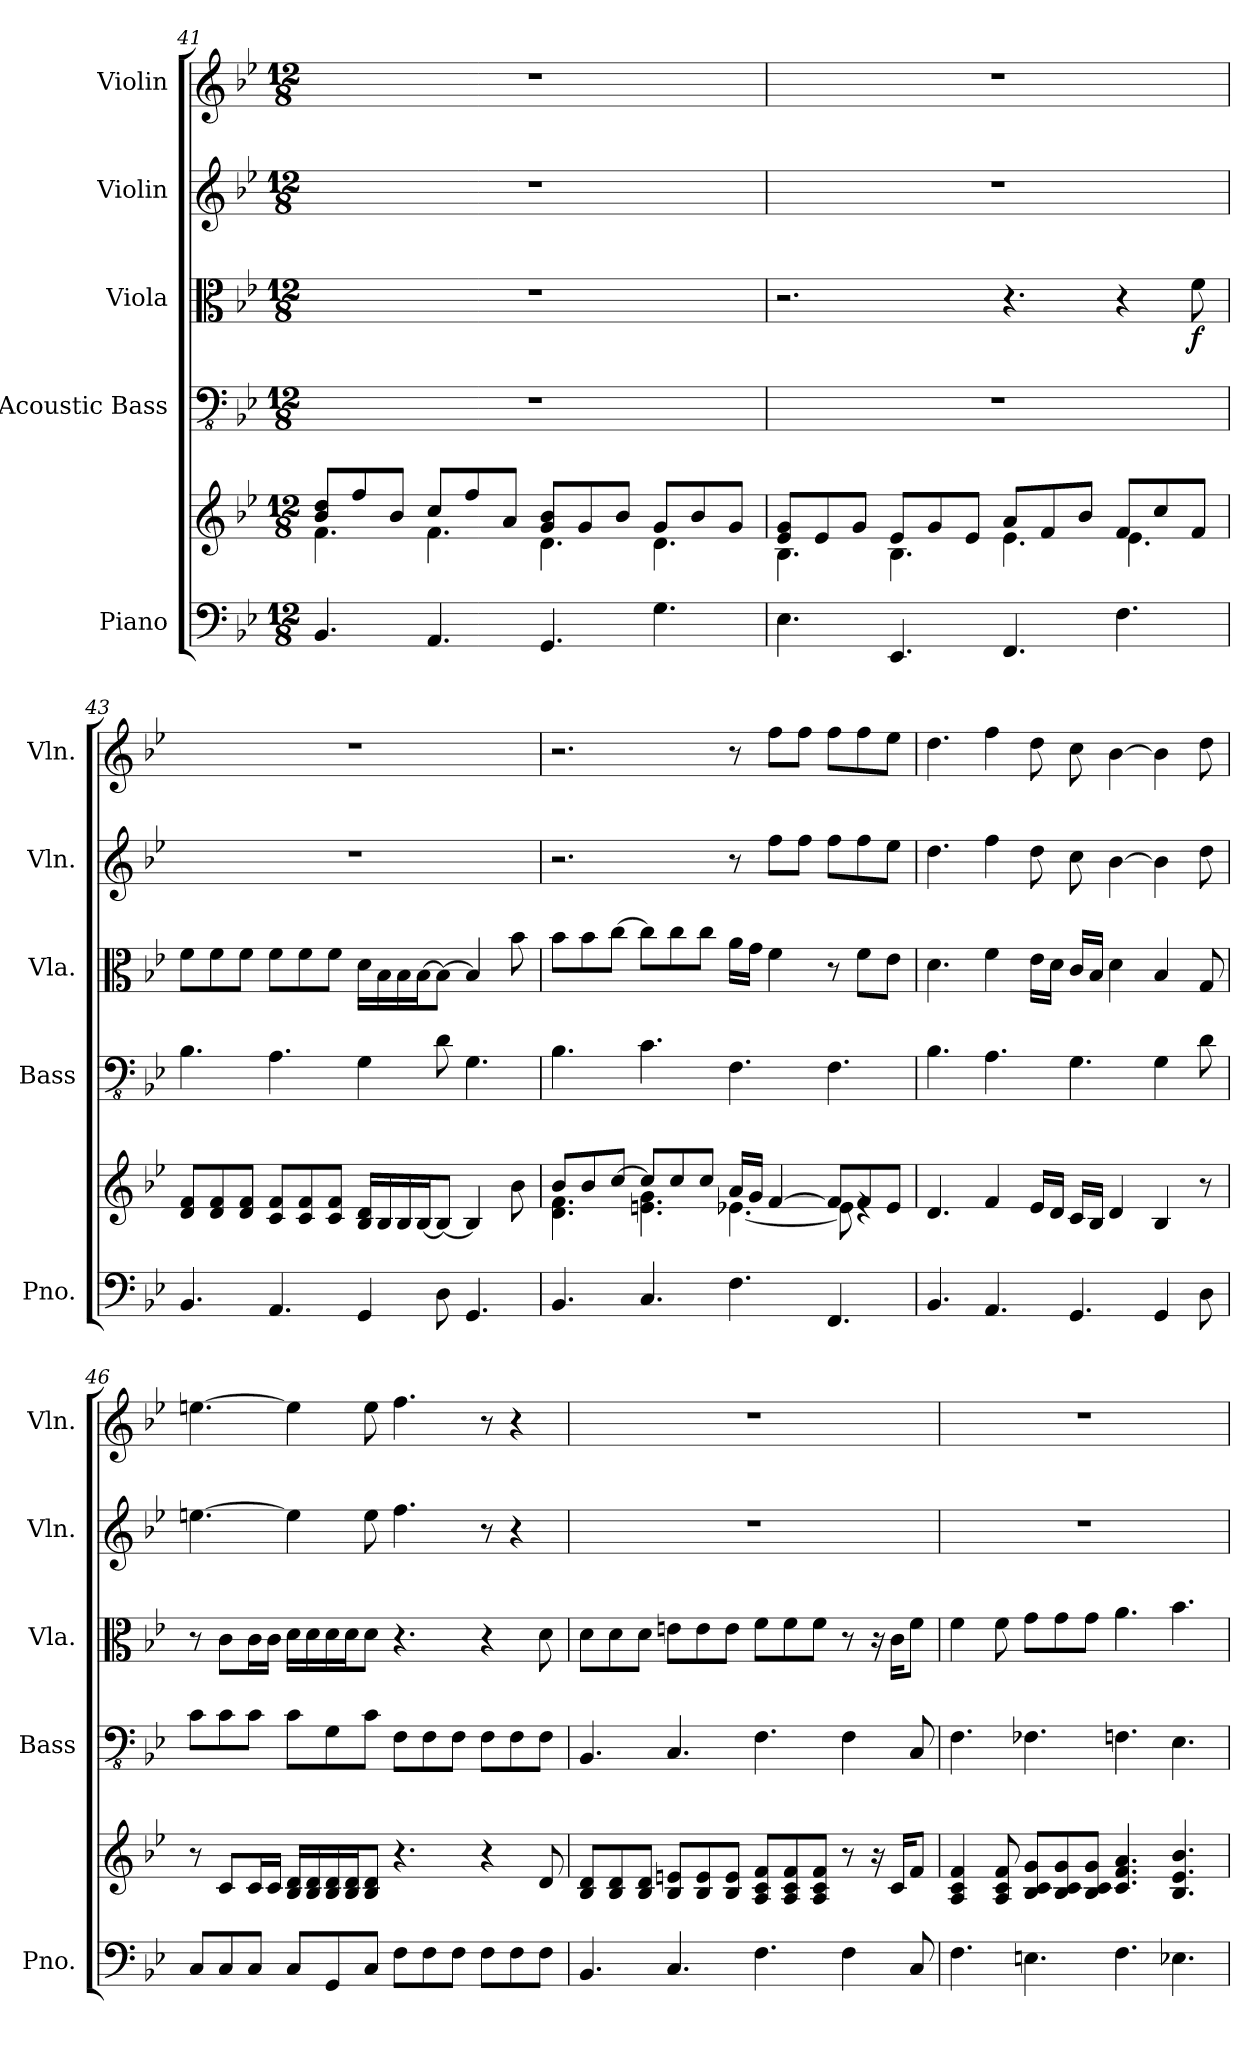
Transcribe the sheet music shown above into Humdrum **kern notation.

**kern	**kern	**kern	**kern	**dynam	**kern	**kern
*part5	*part5	*part4	*part3	*part3	*part2	*part1
*staff6	*staff5	*staff4	*staff3	*staff3	*staff2	*staff1
*I"Piano	*	*I"Acoustic Bass	*I"Viola	*	*I"Violin	*I"Violin
*I'Pno.	*	*I'Bass	*I'Vla.	*	*I'Vln.	*I'Vln.
*clefF4	*clefG2	*clefFv4	*clefC3	*	*clefG2	*clefG2
*k[b-e-]	*k[b-e-]	*k[b-e-]	*k[b-e-]	*	*k[b-e-]	*k[b-e-]
*M12/8	*M12/8	*M12/8	*M12/8	*	*M12/8	*M12/8
=41	=41	=41	=41	=41	=41	=41
*	*^	*	*	*	*	*
4.BB-/	8b-/ 8dd/L	4.f\	1.r	1.r	.	1.r	1.r
.	8ff/	.	.	.	.	.	.
.	8b-/J	.	.	.	.	.	.
4.AA/	8cc/L	4.f\	.	.	.	.	.
.	8ff/	.	.	.	.	.	.
.	8a/J	.	.	.	.	.	.
4.GG/	8g/ 8b-/L	4.d\	.	.	.	.	.
.	8g/	.	.	.	.	.	.
.	8b-/J	.	.	.	.	.	.
4.G\	8g/L	4.d\	.	.	.	.	.
.	8b-/	.	.	.	.	.	.
.	8g/J	.	.	.	.	.	.
=42	=42	=42	=42	=42	=42	=42	=42
4.E-\	8e-/ 8g/L	4.B-\	1.r	2.r	.	1.r	1.r
.	8e-/	.	.	.	.	.	.
.	8g/J	.	.	.	.	.	.
4.EE-/	8e-/L	4.B-\	.	.	.	.	.
.	8g/	.	.	.	.	.	.
.	8e-/J	.	.	.	.	.	.
4.FF/	8a/L	4.e-\	.	4.r	.	.	.
.	8f/	.	.	.	.	.	.
.	8b-/J	.	.	.	.	.	.
4.F\	8f/L	4.e-\	.	4r	.	.	.
.	8cc/	.	.	.	.	.	.
!	!	!	!	!	!LO:DY:b	!	!
.	8f/J	.	.	8f\	f	.	.
*	*v	*v	*	*	*	*	*
=43	=43	=43	=43	=43	=43	=43
4.BB-/	8d/ 8f/L	4.BB-\	8f\L	.	1.r	1.r
.	8d/ 8f/	.	8f\	.	.	.
.	8d/ 8f/J	.	8f\J	.	.	.
4.AA/	8c/ 8f/L	4.AA\	8f\L	.	.	.
.	8c/ 8f/	.	8f\	.	.	.
.	8c/ 8f/J	.	8f\J	.	.	.
4GG/	16B-/ 16d/LL	4GG\	16d\LL	.	.	.
.	16B-/	.	16B-\	.	.	.
.	16B-/	.	16B-\	.	.	.
.	[16B-/J	.	[16B-\J	.	.	.
8D\	8B-/J_	8D\	8B-\J_	.	.	.
4.GG/	4B-/]	4.GG\	4B-/]	.	.	.
.	8b-\	.	8b-\	.	.	.
!!LO:PB:g=z
=44	=44	=44	=44	=44	=44	=44
*	*^	*	*	*	*	*
4.BB-/	8b-/L	4.d\ 4.f\	4.BB-\	8b-\L	.	2.r	2.r
.	8b-/	.	.	8b-\	.	.	.
.	[8cc/J	.	.	[8cc\J	.	.	.
4.C/	8cc/L]	4.en\ 4.g\	4.C\	8cc\L]	.	.	.
.	8cc/	.	.	8cc\	.	.	.
.	8cc/J	.	.	8cc\J	.	.	.
4.F\	16a/LL	[4.e-X\	4.FF\	16a\LL	.	8r	8r
.	16g/JJ	.	.	16g\JJ	.	.	.
.	[4f/	.	.	4f\	.	8ff\L	8ff\L
.	.	.	.	.	.	8ff\J	8ff\J
4.FF/	8f/L]	8e-\]	4.FF\	8r	.	8ff\L	8ff\L
.	8f/	4re	.	8f\L	.	8ff\	8ff\
.	8e-/J	.	.	8e-\J	.	8ee-\J	8ee-\J
*	*v	*v	*	*	*	*	*
=45	=45	=45	=45	=45	=45	=45
4.BB-/	4.d/	4.BB-\	4.d\	.	4.dd\	4.dd\
4.AA/	4f/	4.AA\	4f\	.	4ff\	4ff\
.	16e-/LL	.	16e-\LL	.	8dd\	8dd\
.	16d/JJ	.	16d\JJ	.	.	.
4.GG/	16c/LL	4.GG\	16c/LL	.	8cc\	8cc\
.	16B-/JJ	.	16B-/JJ	.	.	.
.	4d/	.	4d\	.	[4b-\	[4b-\
4GG/	4B-/	4GG\	4B-/	.	4b-\]	4b-\]
8D\	8r	8D\	8G/	.	8dd\	8dd\
=46	=46	=46	=46	=46	=46	=46
8C/L	8r	8C\L	8r	.	[4.een\	[4.een\
8C/	8c/L	8C\	8c\L	.	.	.
8C/J	16c/L	8C\J	16c\L	.	.	.
.	16c/JJ	.	16c\JJ	.	.	.
8C/L	16B-/ 16d/LL	8C\L	16d\LL	.	4ee\]	4ee\]
.	16B-/ 16d/	.	16d\	.	.	.
8GG/	16B-/ 16d/	8GG\	16d\	.	.	.
.	16B-/ 16d/J	.	16d\J	.	.	.
8C/J	8B-/ 8d/J	8C\J	8d\J	.	8ee\	8ee\
8F\L	4.r	8FF\L	4.r	.	4.ff\	4.ff\
8F\	.	8FF\	.	.	.	.
8F\J	.	8FF\J	.	.	.	.
8F\L	4r	8FF\L	4r	.	8r	8r
8F\	.	8FF\	.	.	4r	4r
8F\J	8d/	8FF\J	8d\	.	.	.
!!LO:LB:g=z
=47	=47	=47	=47	=47	=47	=47
4.BB-/	8B-/ 8d/L	4.BBB-/	8d\L	.	1.r	1.r
.	8B-/ 8d/	.	8d\	.	.	.
.	8B-/ 8d/J	.	8d\J	.	.	.
4.C/	8B-/ 8en/L	4.CC/	8en\L	.	.	.
.	8B-/ 8e/	.	8e\	.	.	.
.	8B-/ 8e/J	.	8e\J	.	.	.
4.F\	8A/ 8c/ 8f/L	4.FF\	8f\L	.	.	.
.	8A/ 8c/ 8f/	.	8f\	.	.	.
.	8A/ 8c/ 8f/J	.	8f\J	.	.	.
4F\	8r	4FF\	8r	.	.	.
.	16r	.	16r	.	.	.
.	16c/KL	.	16c\KL	.	.	.
8C/	8f/J	8CC/	8f\J	.	.	.
=48	=48	=48	=48	=48	=48	=48
4.F\	4A/ 4c/ 4f/	4.FF\	4f\	.	1.r	1.r
.	8A/ 8c/ 8f/	.	8f\	.	.	.
4.En\	8B-/ 8c/ 8g/L	4.FF-X\	8g\L	.	.	.
.	8B-/ 8c/ 8g/	.	8g\	.	.	.
.	8B-/ 8c/ 8g/J	.	8g\J	.	.	.
4.F\	4.c/ 4.f/ 4.a/	4.FFn\	4.a\	.	.	.
4.E-X\	4.B-/ 4.e-/ 4.b-/	4.EE-\	4.b-\	.	.	.
=	=	=	=	=	=	=
*-	*-	*-	*-	*-	*-	*-
